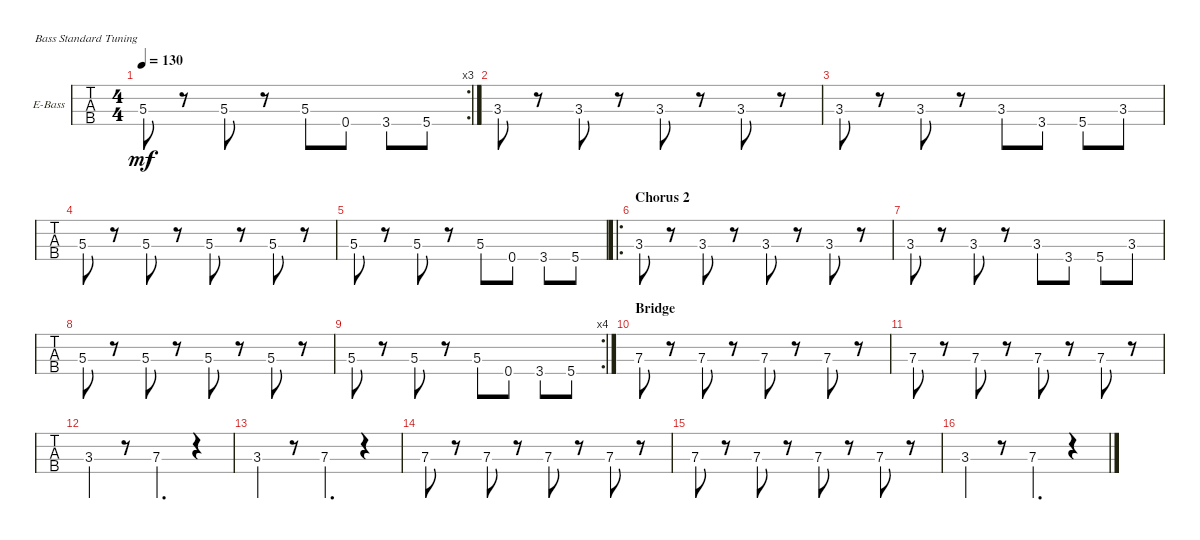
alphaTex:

\defaultSystemsLayout 4
\bracketExtendMode groupsimilarinstruments
\firstSystemTrackNameOrientation horizontal
\otherSystemsTrackNameOrientation horizontal
\chordDiagramsInScore
\track ("Basse" "E-Bass") {instrument electricbassfinger}
\staff {tabs}
\tuning (G2 D2 A1 E1)
\rc 3
\ts (4 4)
\tempo 130
\clef f4
\ks c
5.3.8{dy mf} r.8 5.3.8 r.8 5.3.8 0.4.8 3.4.8 5.4.8 |
3.3.8 r.8 3.3.8 r.8 3.3.8 r.8 3.3.8 r.8 |
3.3.8 r.8 3.3.8 r.8 3.3.8 3.4.8 5.4.8 3.3.8 |
5.3.8 r.8 5.3.8 r.8 5.3.8 r.8 5.3.8 r.8 |
5.3.8 r.8 5.3.8 r.8 5.3.8 0.4.8 3.4.8 5.4.8 |
\ro
\section ("" "Chorus 2")
3.3.8 r.8 3.3.8 r.8 3.3.8 r.8 3.3.8 r.8 |
3.3.8 r.8 3.3.8 r.8 3.3.8 3.4.8 5.4.8 3.3.8 |
5.3.8 r.8 5.3.8 r.8 5.3.8 r.8 5.3.8 r.8 |
\rc 4
5.3.8 r.8 5.3.8 r.8 5.3.8 0.4.8 3.4.8 5.4.8 |
\section ("" "Bridge")
7.3.8 r.8 7.3.8 r.8 7.3.8 r.8 7.3.8 r.8 |
7.3.8 r.8 7.3.8 r.8 7.3.8 r.8 7.3.8 r.8 |
3.3.4 r.8 7.3.4{d} r.4 |
3.3.4 r.8 7.3.4{d} r.4 |
7.3.8 r.8 7.3.8 r.8 7.3.8 r.8 7.3.8 r.8 |
7.3.8 r.8 7.3.8 r.8 7.3.8 r.8 7.3.8 r.8 |
3.3.4 r.8 7.3.4{d} r.4
